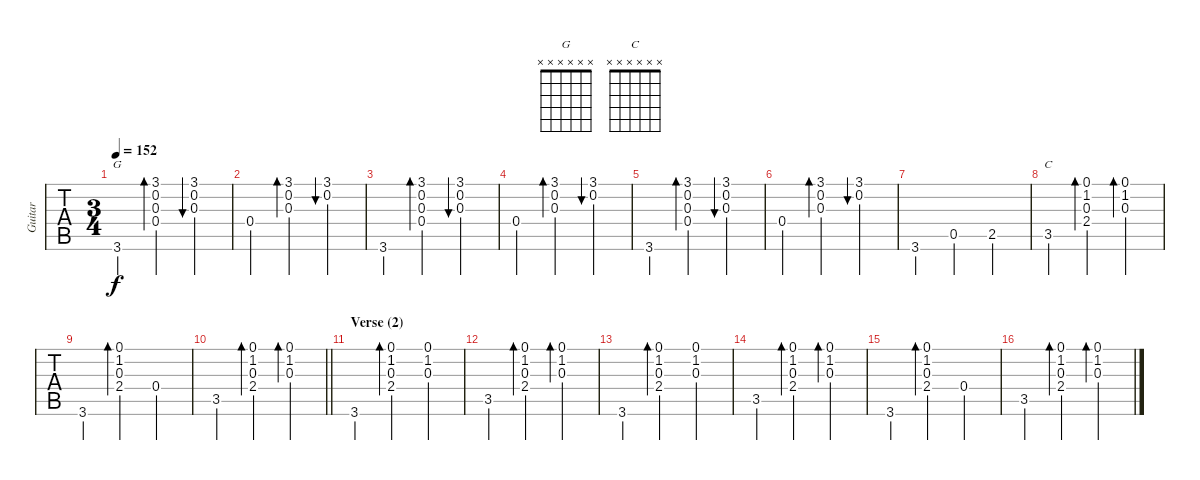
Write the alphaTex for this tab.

\track ("Guitar" "Guitar") {instrument acousticguitarsteel}
\staff {tabs}
\tuning (E4 B3 G3 D3 A2 E2) {hide}
\chord ("G" x x x x x x)
\chord ("C" x x x x x x)
\ts (3 4)
\tempo 152
\clef g2
\ks c
3.6.4{ch "G" dy f} (3.1 0.2 0.3 0.4).4{bd 60} (3.1 0.2 0.3).4{bu 60} |
0.4.4 (3.1 0.2 0.3).4{bd 60} (3.1 0.2).4{bu 60} |
3.6.4 (3.1 0.2 0.3 0.4).4{bd 60} (3.1 0.2 0.3).4{bu 60} |
0.4.4 (3.1 0.2 0.3).4{bd 60} (3.1 0.2).4{bu 60} |
3.6.4 (3.1 0.2 0.3 0.4).4{bd 60} (3.1 0.2 0.3).4{bu 60} |
0.4.4 (3.1 0.2 0.3).4{bd 60} (3.1 0.2).4{bu 60} |
3.6.4 0.5.4 2.5.4 |
3.5.4{ch "C"} (0.1 1.2 0.3 2.4).4{bd 60} (0.1 1.2 0.3).4{bd 60} |
3.6.4 (0.1 1.2 0.3 2.4).4{bd 60} 0.4.4 |
\barLineRight lightlight
3.5.4 (0.1 1.2 0.3 2.4).4{bd 60} (0.1 1.2 0.3).4{bd 60} |
\section ("" "Verse (2)")
3.6.4 (0.1 1.2 0.3 2.4).4{bd 60} (0.1 1.2 0.3).4 |
3.5.4 (0.1 1.2 0.3 2.4).4{bd 60} (0.1 1.2 0.3).4{bd 60} |
3.6.4 (0.1 1.2 0.3 2.4).4{bd 60} (0.1 1.2 0.3).4 |
3.5.4 (0.1 1.2 0.3 2.4).4{bd 60} (0.1 1.2 0.3).4{bd 60} |
3.6.4 (0.1 1.2 0.3 2.4).4{bd 60} 0.4.4 |
3.5.4 (0.1 1.2 0.3 2.4).4{bd 60} (0.1 1.2 0.3).4{bd 60}
